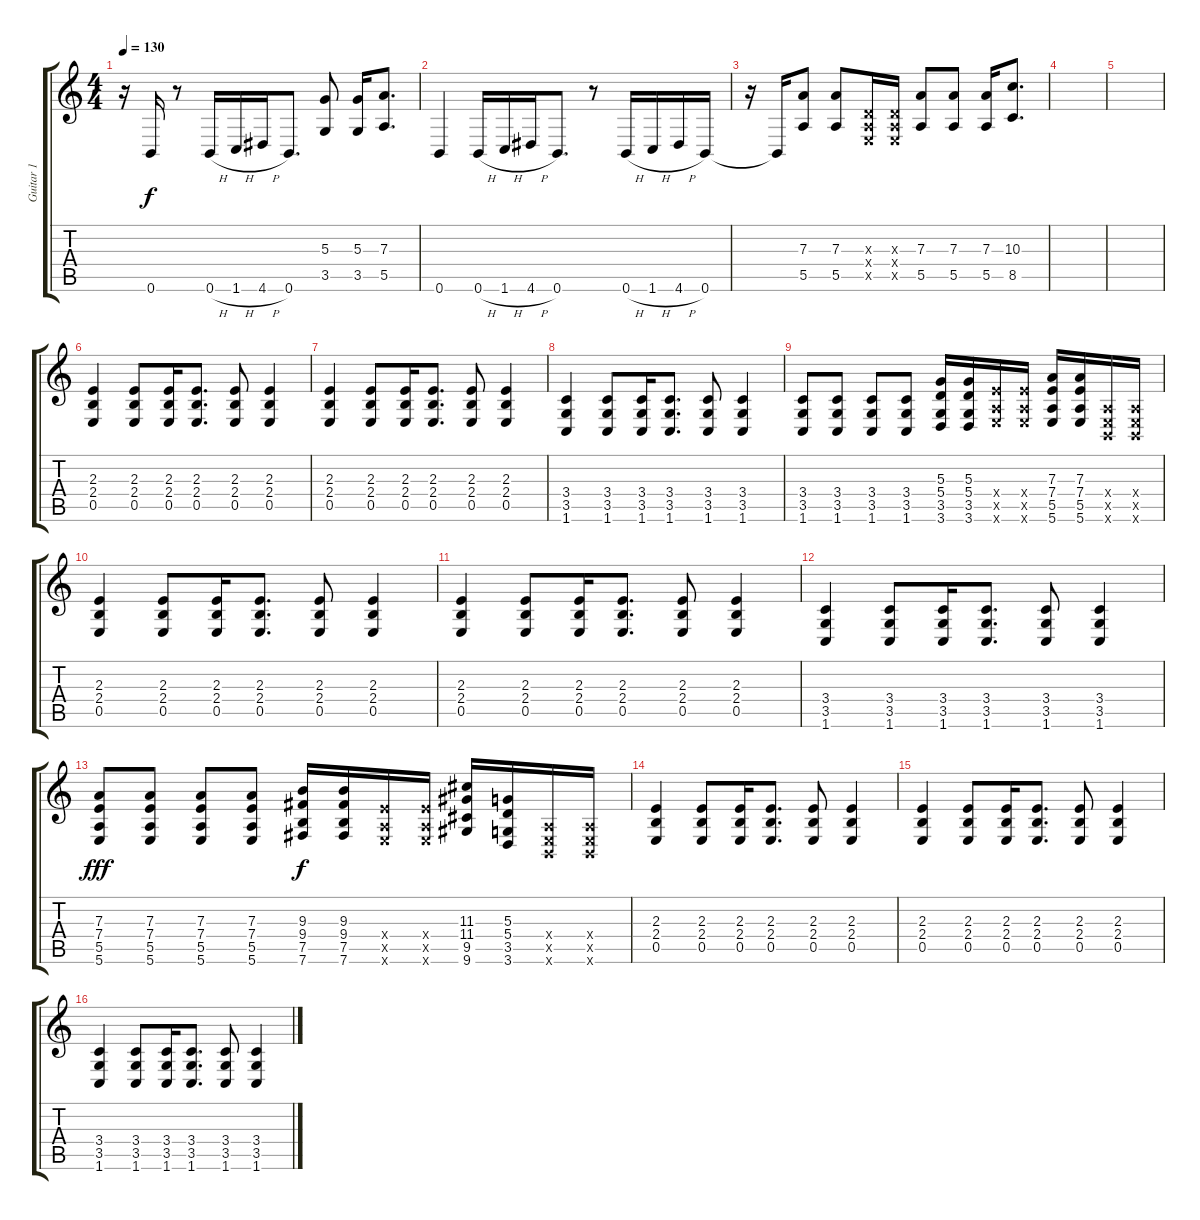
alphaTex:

\track ("Guitar 1" "Guitar 1") {instrument distortionguitar}
\staff {score tabs}
\tuning (B3 Gb3 D3 A2 E2 B1) {hide}
\ts (4 4)
\tempo 130
\clef g2
\ks c
r.16{dy f} 0.6{t}.16 r.8 0.6{h}.16 1.6{h}.16 4.6{h}.16 0.6.8{d} (5.3 3.5).8 (5.3 3.5).16 (7.3 5.5).8{d} |
0.6.4 0.6{h}.16 1.6{h}.16 4.6{h}.16 0.6.8{d} r.8 0.6{h}.16 1.6{h}.16 4.6{h}.16 0.6.16 |
r.16 0.6{t}.16 (7.3 5.5).8 (7.3 5.5).8 (0.3{x} 0.4{x} 0.5{x}).16 (0.3{x} 0.4{x} 0.5{x}).16 (7.3 5.5).8 (7.3 5.5).8 (7.3 5.5).16 (10.3 8.5).8{d} |
|
|
(2.3 2.4 0.5).4 (2.3 2.4 0.5).8 (2.3 2.4 0.5).16 (2.3 2.4 0.5).8{d} (2.3 2.4 0.5).8 (2.3 2.4 0.5).4 |
(2.3 2.4 0.5).4 (2.3 2.4 0.5).8 (2.3 2.4 0.5).16 (2.3 2.4 0.5).8{d} (2.3 2.4 0.5).8 (2.3 2.4 0.5).4 |
(3.4 3.5 1.6).4 (3.4 3.5 1.6).8 (3.4 3.5 1.6).16 (3.4 3.5 1.6).8{d} (3.4 3.5 1.6).8 (3.4 3.5 1.6).4 |
(3.4 3.5 1.6).8 (3.4 3.5 1.6).8 (3.4 3.5 1.6).8 (3.4 3.5 1.6).8 (5.3 5.4 3.5 3.6).16 (5.3 5.4 3.5 3.6).16 (7.4{x} 5.5{x} 5.6{x}).16 (7.4{x} 5.5{x} 5.6{x}).16 (7.3 7.4 5.5 5.6).16 (7.3 7.4 5.5 5.6).16 (0.4{x} 0.5{x} 0.6{x}).16 (0.4{x} 0.5{x} 0.6{x}).16 |
(2.3 2.4 0.5).4 (2.3 2.4 0.5).8 (2.3 2.4 0.5).16 (2.3 2.4 0.5).8{d} (2.3 2.4 0.5).8 (2.3 2.4 0.5).4 |
(2.3 2.4 0.5).4 (2.3 2.4 0.5).8 (2.3 2.4 0.5).16 (2.3 2.4 0.5).8{d} (2.3 2.4 0.5).8 (2.3 2.4 0.5).4 |
(3.4 3.5 1.6).4 (3.4 3.5 1.6).8 (3.4 3.5 1.6).16 (3.4 3.5 1.6).8{d} (3.4 3.5 1.6).8 (3.4 3.5 1.6).4 |
(7.3 7.4 5.5 5.6).8{dy fff} (7.3 7.4 5.5 5.6).8 (7.3 7.4 5.5 5.6).8 (7.3 7.4 5.5 5.6).8 (9.3 9.4 7.5 7.6).16{dy f} (9.3 9.4 7.5 7.6).16 (7.4{x} 5.5{x} 5.6{x}).16 (7.4{x} 5.5{x} 5.6{x}).16 (11.3 11.4 9.5 9.6).16 (5.3 5.4 3.5 3.6).16 (0.4{x} 0.5{x} 0.6{x}).16 (0.4{x} 0.5{x} 0.6{x}).16 |
(2.3 2.4 0.5).4 (2.3 2.4 0.5).8 (2.3 2.4 0.5).16 (2.3 2.4 0.5).8{d} (2.3 2.4 0.5).8 (2.3 2.4 0.5).4 |
(2.3 2.4 0.5).4 (2.3 2.4 0.5).8 (2.3 2.4 0.5).16 (2.3 2.4 0.5).8{d} (2.3 2.4 0.5).8 (2.3 2.4 0.5).4 |
(3.4 3.5 1.6).4 (3.4 3.5 1.6).8 (3.4 3.5 1.6).16 (3.4 3.5 1.6).8{d} (3.4 3.5 1.6).8 (3.4 3.5 1.6).4
